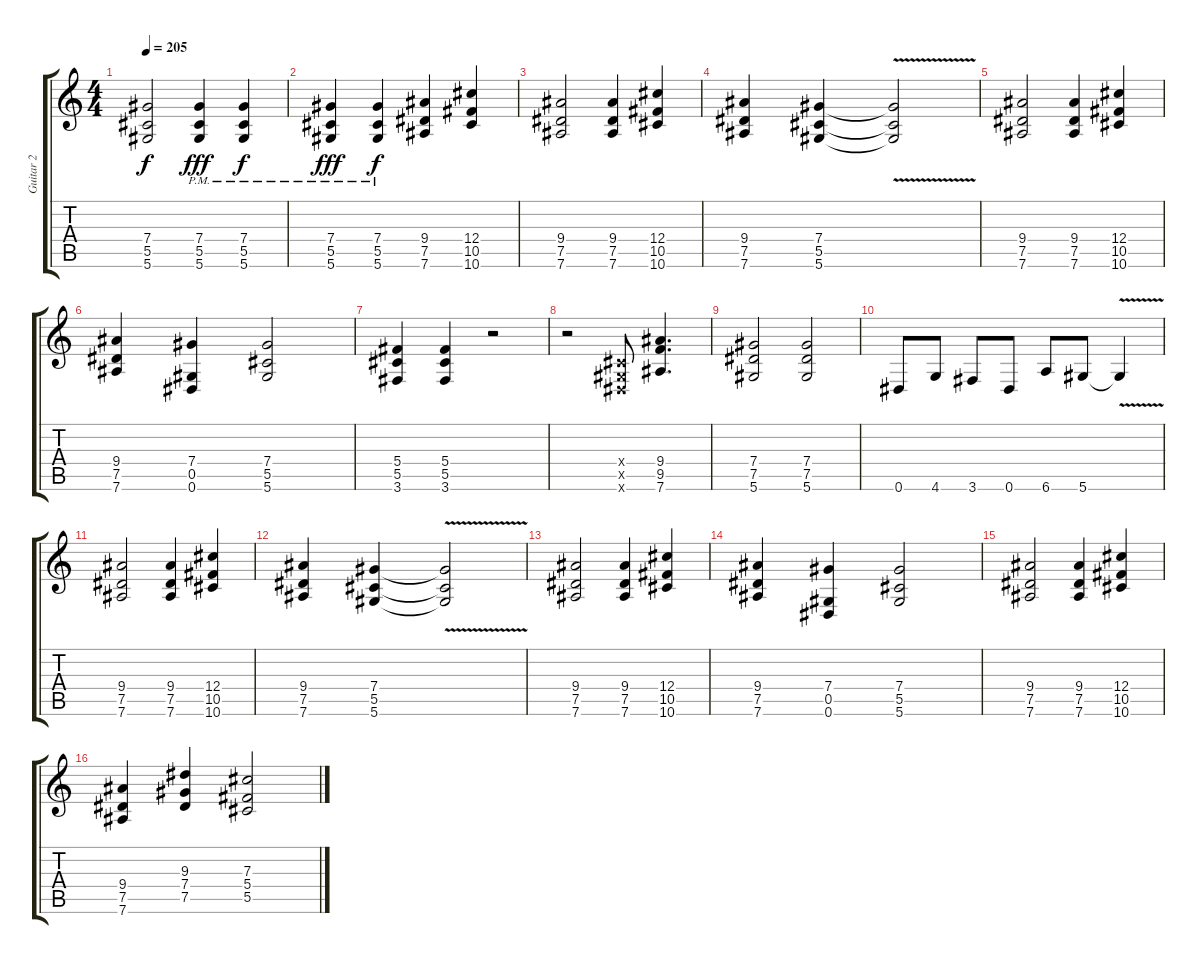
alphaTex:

\track ("Guitar 2" "Guitar 2") {instrument distortionguitar}
\staff {score tabs}
\tuning (Eb4 Bb3 Gb3 Db3 Ab2 Eb2) {hide}
\ts (4 4)
\tempo 205
\clef g2
\ks c
(7.4 5.5 5.6).2{dy f} (7.4{pm} 5.5{pm} 5.6{pm}).4{dy fff} (7.4{pm} 5.5{pm} 5.6{pm}).4{dy f} |
(7.4{pm} 5.5{pm} 5.6{pm}).4{dy fff} (7.4{pm} 5.5{pm} 5.6{pm}).4{dy f} (9.4 7.5 7.6).4 (12.4 10.5 10.6).4 |
(9.4 7.5 7.6).2 (9.4 7.5 7.6).4 (12.4 10.5 10.6).4 |
(9.4 7.5 7.6).4 (7.4 5.5 5.6).4 (7.4{v t} 5.5{v t} 5.6{v t}).2 |
(9.4 7.5 7.6).2 (9.4 7.5 7.6).4 (12.4 10.5 10.6).4 |
(9.4 7.5 7.6).4 (7.4 0.5 0.6).4 (7.4 5.5 5.6).2 |
(5.4 5.5 3.6).4 (5.4 5.5 3.6).4 r.2 |
r.2 (0.4{x} 0.5{x} 0.6{x}).8 (9.4 9.5 7.6).4{d} |
(7.4 7.5 5.6).2 (7.4 7.5 5.6).2 |
0.6.8 4.6.8 3.6.8 0.6.8 6.6.8 5.6.8 5.6{v t}.4 |
(9.4 7.5 7.6).2 (9.4 7.5 7.6).4 (12.4 10.5 10.6).4 |
(9.4 7.5 7.6).4 (7.4 5.5 5.6).4 (7.4{v t} 5.5{v t} 5.6{v t}).2 |
(9.4 7.5 7.6).2 (9.4 7.5 7.6).4 (12.4 10.5 10.6).4 |
(9.4 7.5 7.6).4 (7.4 0.5 0.6).4 (7.4 5.5 5.6).2 |
(9.4 7.5 7.6).2 (9.4 7.5 7.6).4 (12.4 10.5 10.6).4 |
(9.4 7.5 7.6).4 (9.3 7.4 7.5).4 (7.3 5.4 5.5).2
